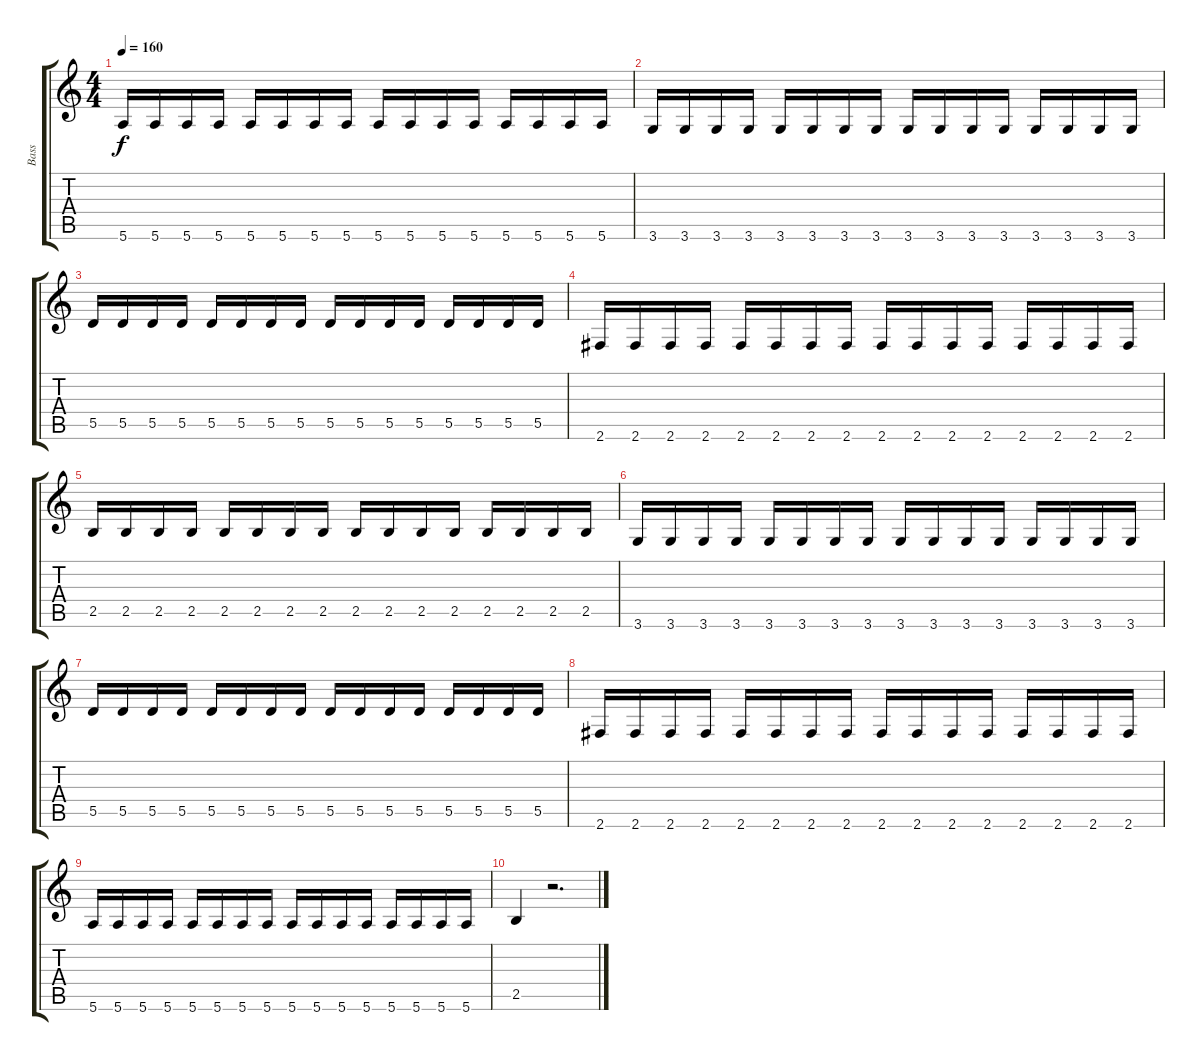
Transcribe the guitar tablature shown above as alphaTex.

\track ("Bass" "Bass") {instrument electricbasspick}
\staff {score tabs}
\tuning (E4 B3 G3 D3 A2 E2) {hide}
\ts (4 4)
\tempo 160
\clef g2
\ks c
5.6.16{dy f} 5.6.16 5.6.16 5.6.16 5.6.16 5.6.16 5.6.16 5.6.16 5.6.16 5.6.16 5.6.16 5.6.16 5.6.16 5.6.16 5.6.16 5.6.16 |
3.6.16 3.6.16 3.6.16 3.6.16 3.6.16 3.6.16 3.6.16 3.6.16 3.6.16 3.6.16 3.6.16 3.6.16 3.6.16 3.6.16 3.6.16 3.6.16 |
5.5.16 5.5.16 5.5.16 5.5.16 5.5.16 5.5.16 5.5.16 5.5.16 5.5.16 5.5.16 5.5.16 5.5.16 5.5.16 5.5.16 5.5.16 5.5.16 |
2.6.16 2.6.16 2.6.16 2.6.16 2.6.16 2.6.16 2.6.16 2.6.16 2.6.16 2.6.16 2.6.16 2.6.16 2.6.16 2.6.16 2.6.16 2.6.16 |
2.5.16 2.5.16 2.5.16 2.5.16 2.5.16 2.5.16 2.5.16 2.5.16 2.5.16 2.5.16 2.5.16 2.5.16 2.5.16 2.5.16 2.5.16 2.5.16 |
3.6.16 3.6.16 3.6.16 3.6.16 3.6.16 3.6.16 3.6.16 3.6.16 3.6.16 3.6.16 3.6.16 3.6.16 3.6.16 3.6.16 3.6.16 3.6.16 |
5.5.16 5.5.16 5.5.16 5.5.16 5.5.16 5.5.16 5.5.16 5.5.16 5.5.16 5.5.16 5.5.16 5.5.16 5.5.16 5.5.16 5.5.16 5.5.16 |
2.6.16 2.6.16 2.6.16 2.6.16 2.6.16 2.6.16 2.6.16 2.6.16 2.6.16 2.6.16 2.6.16 2.6.16 2.6.16 2.6.16 2.6.16 2.6.16 |
5.6.16 5.6.16 5.6.16 5.6.16 5.6.16 5.6.16 5.6.16 5.6.16 5.6.16 5.6.16 5.6.16 5.6.16 5.6.16 5.6.16 5.6.16 5.6.16 |
2.5.4 r.2{d}
